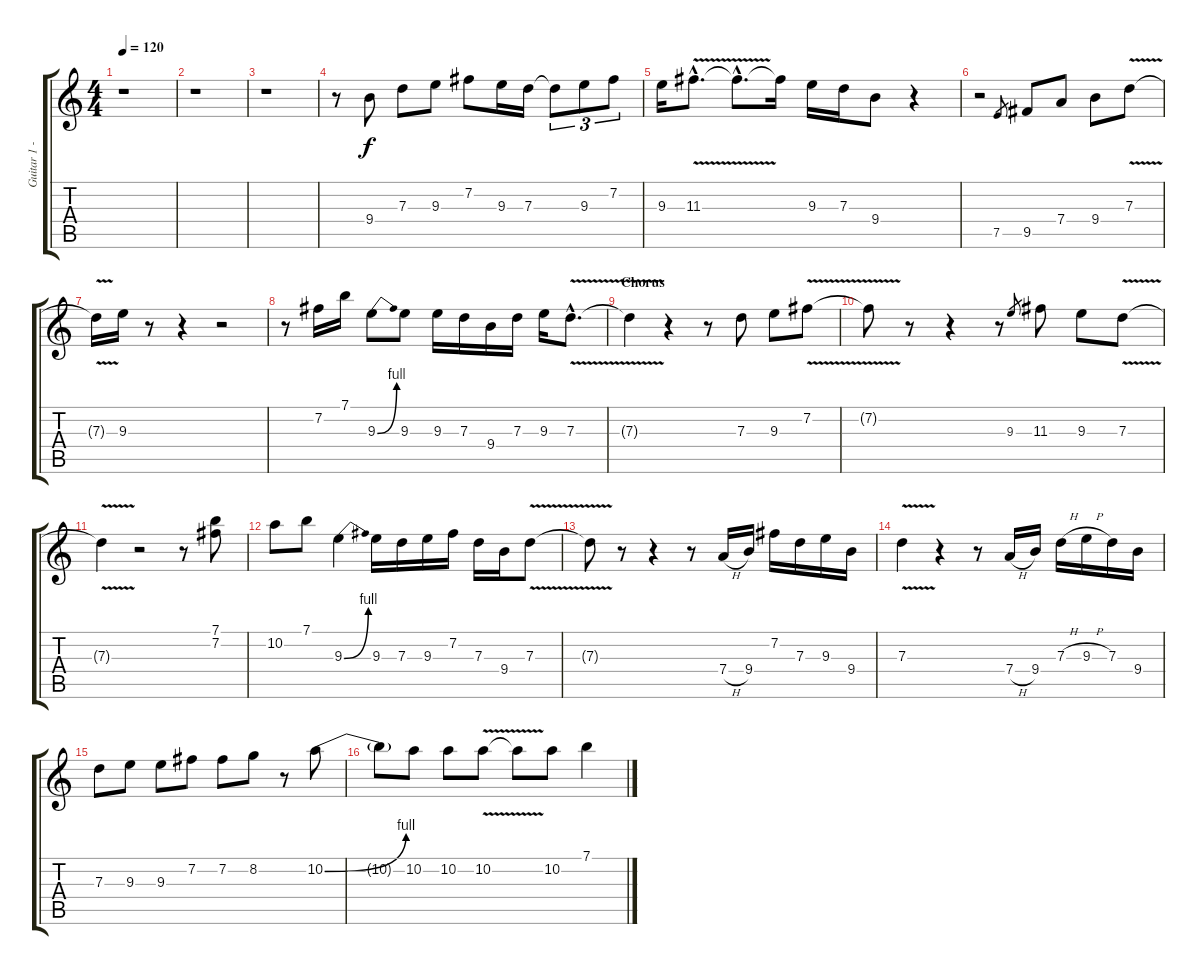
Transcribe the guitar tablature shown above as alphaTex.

\track ("Guitar 1 - Santana" "Guitar 1 -") {instrument distortionguitar}
\staff {score tabs}
\tuning (E4 B3 G3 D3 A2 E2) {hide}
\ts (4 4)
\tempo 120
\clef g2
\ks c
r.1{dy f} |
r.1 |
r.1 |
r.8 9.4.8 7.3.8 9.3.8 7.2.8 9.3.16 7.3.16 7.3{t}.8{tu (3 2)} 9.3.8{tu (3 2)} 7.2.8{tu (3 2)} |
9.3.16 11.3{v hac}.8{d} 11.3{hac t}.8{d} 11.3{t}.16 9.3.16 7.3.16 9.4.8 r.4 |
r.2 7.5.8{gr} 9.5.8 7.4.8 9.4.8 7.3{v}.8 |
7.3{t}.16 9.3.16 r.8 r.4 r.2 |
r.8 7.2.16 7.1.16 9.3{be (bend 0 0 60 4)}.8 9.3.8 9.3.16 7.3.16 9.4.16 7.3.16 9.3.16 7.3{v hac}.8{d} |
\section ("" "Chorus")
7.3{t}.4 r.4 r.8 7.3.8 9.3.8 7.2{v}.8 |
7.2{t}.8 r.8 r.4 r.8 9.3.8{gr} 11.3.8 9.3.8 7.3{v}.8 |
7.3{t}.4 r.2 r.8 (7.1 7.2).8 |
10.2.8 7.1.8 9.3{be (bend 0 0 60 4)}.4 9.3.16 7.3.16 9.3.16 7.2.16 7.3.16 9.4.16 7.3{v}.8 |
7.3{t}.8 r.8 r.4 r.8 7.4{h}.16 9.4.16 7.2.16 7.3.16 9.3.16 9.4.16 |
7.3{v}.4 r.4 r.8 7.4{h}.16 9.4.16 7.3{h}.16 9.3{h}.16 7.3.16 9.4.16 |
7.3.8 9.3.8 9.3.8 7.2.8 7.2.8 8.2.8 r.8 10.2{be (bend 0 0 60 4)}.8 |
10.2{t}.8 10.2.8 10.2.8 10.2{v}.8 10.2{t}.8 10.2.8 7.1.4
